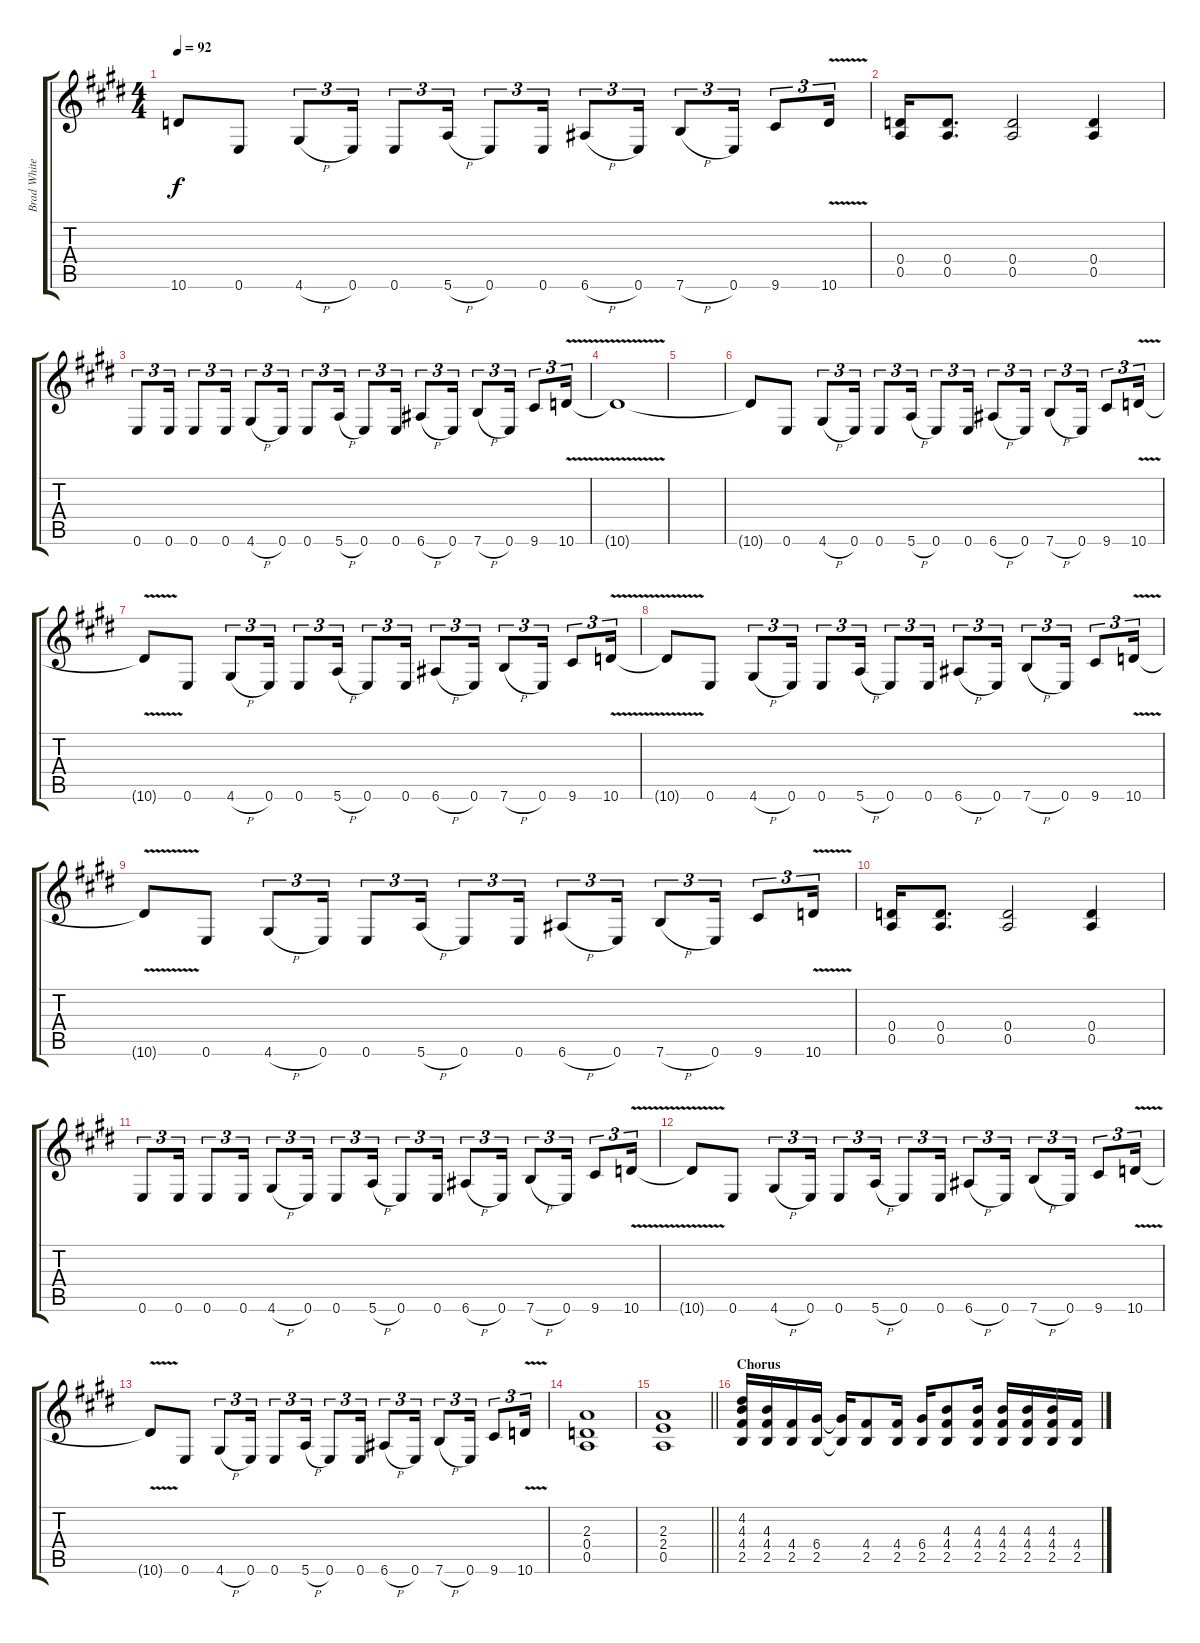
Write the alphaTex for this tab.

\track ("Brad Whiteford" "Brad White") {instrument distortionguitar}
\staff {score tabs}
\tuning (E4 B3 G3 D3 A2 E2) {hide}
\ts (4 4)
\tempo 92
\clef g2
\ks e
10.6{t}.8{dy f} 0.6.8 4.6{h}.8{tu (3 2)} 0.6.16{tu (3 2)} 0.6.8{tu (3 2)} 5.6{h}.16{tu (3 2)} 0.6.8{tu (3 2)} 0.6.16{tu (3 2)} 6.6{h}.8{tu (3 2)} 0.6.16{tu (3 2)} 7.6{h}.8{tu (3 2)} 0.6.16{tu (3 2)} 9.6.8{tu (3 2)} 10.6{v}.16{tu (3 2)} |
(0.4 0.5).16 (0.4 0.5).8{d} (0.4 0.5).2 (0.4 0.5).4 |
0.6.8{tu (3 2)} 0.6.16{tu (3 2)} 0.6.8{tu (3 2)} 0.6.16{tu (3 2)} 4.6{h}.8{tu (3 2)} 0.6.16{tu (3 2)} 0.6.8{tu (3 2)} 5.6{h}.16{tu (3 2)} 0.6.8{tu (3 2)} 0.6.16{tu (3 2)} 6.6{h}.8{tu (3 2)} 0.6.16{tu (3 2)} 7.6{h}.8{tu (3 2)} 0.6.16{tu (3 2)} 9.6.8{tu (3 2)} 10.6{v}.16{tu (3 2)} |
10.6{t}.1 |
|
10.6{t}.8 0.6.8 4.6{h}.8{tu (3 2)} 0.6.16{tu (3 2)} 0.6.8{tu (3 2)} 5.6{h}.16{tu (3 2)} 0.6.8{tu (3 2)} 0.6.16{tu (3 2)} 6.6{h}.8{tu (3 2)} 0.6.16{tu (3 2)} 7.6{h}.8{tu (3 2)} 0.6.16{tu (3 2)} 9.6.8{tu (3 2)} 10.6{v}.16{tu (3 2)} |
10.6{t}.8 0.6.8 4.6{h}.8{tu (3 2)} 0.6.16{tu (3 2)} 0.6.8{tu (3 2)} 5.6{h}.16{tu (3 2)} 0.6.8{tu (3 2)} 0.6.16{tu (3 2)} 6.6{h}.8{tu (3 2)} 0.6.16{tu (3 2)} 7.6{h}.8{tu (3 2)} 0.6.16{tu (3 2)} 9.6.8{tu (3 2)} 10.6{v}.16{tu (3 2)} |
10.6{t}.8 0.6.8 4.6{h}.8{tu (3 2)} 0.6.16{tu (3 2)} 0.6.8{tu (3 2)} 5.6{h}.16{tu (3 2)} 0.6.8{tu (3 2)} 0.6.16{tu (3 2)} 6.6{h}.8{tu (3 2)} 0.6.16{tu (3 2)} 7.6{h}.8{tu (3 2)} 0.6.16{tu (3 2)} 9.6.8{tu (3 2)} 10.6{v}.16{tu (3 2)} |
10.6{t}.8 0.6.8 4.6{h}.8{tu (3 2)} 0.6.16{tu (3 2)} 0.6.8{tu (3 2)} 5.6{h}.16{tu (3 2)} 0.6.8{tu (3 2)} 0.6.16{tu (3 2)} 6.6{h}.8{tu (3 2)} 0.6.16{tu (3 2)} 7.6{h}.8{tu (3 2)} 0.6.16{tu (3 2)} 9.6.8{tu (3 2)} 10.6{v}.16{tu (3 2)} |
(0.4 0.5).16 (0.4 0.5).8{d} (0.4 0.5).2 (0.4 0.5).4 |
0.6.8{tu (3 2)} 0.6.16{tu (3 2)} 0.6.8{tu (3 2)} 0.6.16{tu (3 2)} 4.6{h}.8{tu (3 2)} 0.6.16{tu (3 2)} 0.6.8{tu (3 2)} 5.6{h}.16{tu (3 2)} 0.6.8{tu (3 2)} 0.6.16{tu (3 2)} 6.6{h}.8{tu (3 2)} 0.6.16{tu (3 2)} 7.6{h}.8{tu (3 2)} 0.6.16{tu (3 2)} 9.6.8{tu (3 2)} 10.6{v}.16{tu (3 2)} |
10.6{t}.8 0.6.8 4.6{h}.8{tu (3 2)} 0.6.16{tu (3 2)} 0.6.8{tu (3 2)} 5.6{h}.16{tu (3 2)} 0.6.8{tu (3 2)} 0.6.16{tu (3 2)} 6.6{h}.8{tu (3 2)} 0.6.16{tu (3 2)} 7.6{h}.8{tu (3 2)} 0.6.16{tu (3 2)} 9.6.8{tu (3 2)} 10.6{v}.16{tu (3 2)} |
10.6{t}.8 0.6.8 4.6{h}.8{tu (3 2)} 0.6.16{tu (3 2)} 0.6.8{tu (3 2)} 5.6{h}.16{tu (3 2)} 0.6.8{tu (3 2)} 0.6.16{tu (3 2)} 6.6{h}.8{tu (3 2)} 0.6.16{tu (3 2)} 7.6{h}.8{tu (3 2)} 0.6.16{tu (3 2)} 9.6.8{tu (3 2)} 10.6{v}.16{tu (3 2)} |
(2.3 0.4 0.5).1 |
\barLineRight lightlight
(2.3 2.4 0.5).1 |
\section ("" "Chorus")
(4.2 4.3 4.4 2.5).16 (4.3 4.4 2.5).16 (4.4 2.5).16 (6.4 2.5).16 (6.4{t} 2.5{t}).16 (4.4 2.5).8 (4.4 2.5).16 (6.4 2.5).16 (4.3 4.4 2.5).8 (4.3 4.4 2.5).16 (4.3 4.4 2.5).16 (4.3 4.4 2.5).16 (4.3 4.4 2.5).16 (4.4 2.5).16
